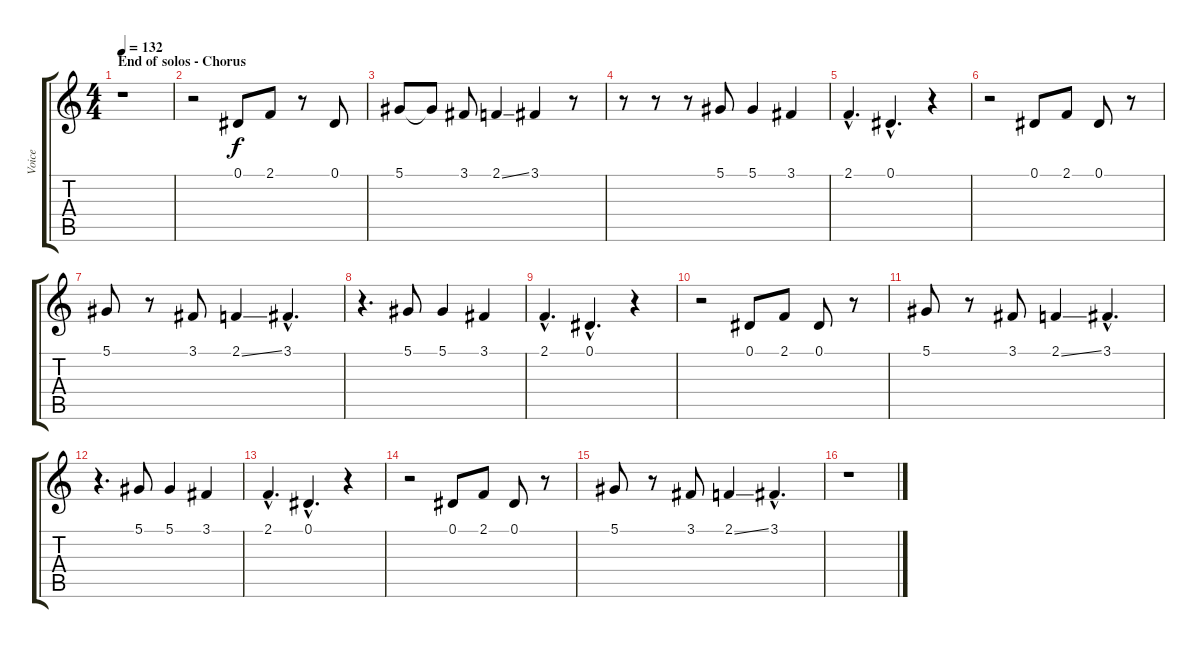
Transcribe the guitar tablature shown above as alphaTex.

\track ("Voice" "Voice") {instrument lead1square}
\staff {score tabs}
\tuning (Eb4 Bb3 Gb3 Db3 Ab2 Eb2) {hide}
\ts (4 4)
\section ("" "End of solos - Chorus")
\tempo 132
\clef g2
\ks c
r.1{dy f} |
r.2 0.1.8 2.1.8 r.8 0.1.8 |
5.1.8 5.1{t}.8 3.1.8 2.1{ss}.4 3.1.4 r.8 |
r.8 r.8 r.8 5.1.8 5.1.4 3.1.4 |
2.1{hac}.4{d} 0.1{hac}.4{d} r.4 |
r.2 0.1.8 2.1.8 0.1.8 r.8 |
5.1.8 r.8 3.1.8 2.1{ss}.4 3.1{hac}.4{d} |
r.4{d} 5.1.8 5.1.4 3.1.4 |
2.1{hac}.4{d} 0.1{hac}.4{d} r.4 |
r.2 0.1.8 2.1.8 0.1.8 r.8 |
5.1.8 r.8 3.1.8 2.1{ss}.4 3.1{hac}.4{d} |
r.4{d} 5.1.8 5.1.4 3.1.4 |
2.1{hac}.4{d} 0.1{hac}.4{d} r.4 |
r.2 0.1.8 2.1.8 0.1.8 r.8 |
5.1.8 r.8 3.1.8 2.1{ss}.4 3.1{hac}.4{d} |
r.1
